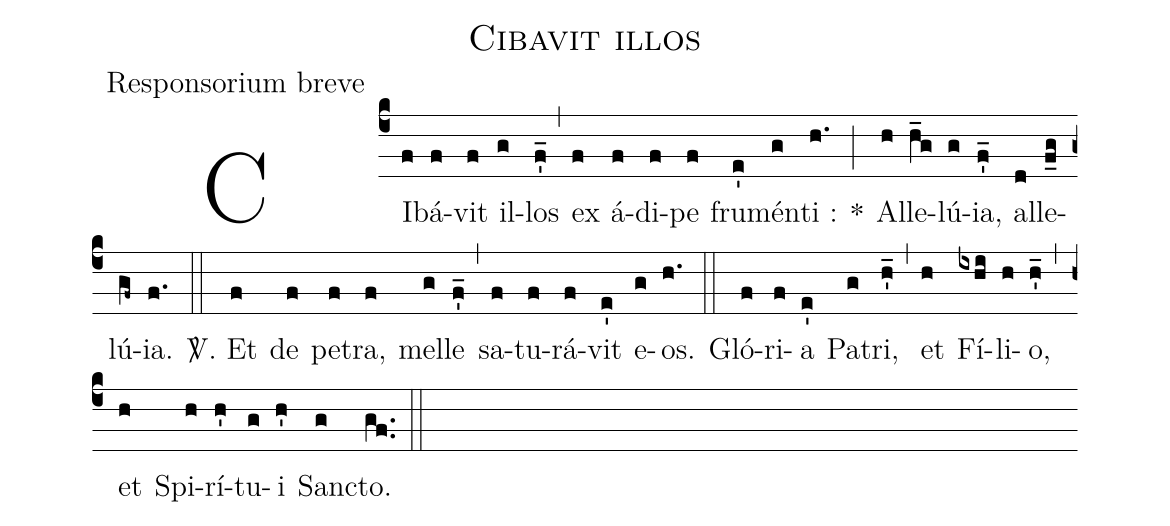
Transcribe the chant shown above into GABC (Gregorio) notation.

name:Cibavit illos;
office-part:Responsorium breve;
%%
(c4) CI(f)bá(f)vit(f) il(g)los(f'_) (,) ex(f) á(f)di(f)pe(f) fru(e')mén(g)ti :(h.) *(;) Al(h)le(h_g)lú(g){ia},(f'_) al(d)le(f_g)lú(gf~){ia}.(f.) (::)
<sp>V/</sp>. Et(f) de(f) pe(f)tra,(f) mel(g)le(f'_) (,) sa(f)tu(f)rá(f)vit(e') e(g)os.(h.) (::) Gló(f)ri(f)a(e') Pa(g)tri,(h'_) (,) et(h) Fí(ixhi)li(h)o,(h'_) (,) et(h) Spi(h)rí(h')tu(g)i(h') San(g)cto.(gf..) (::)
